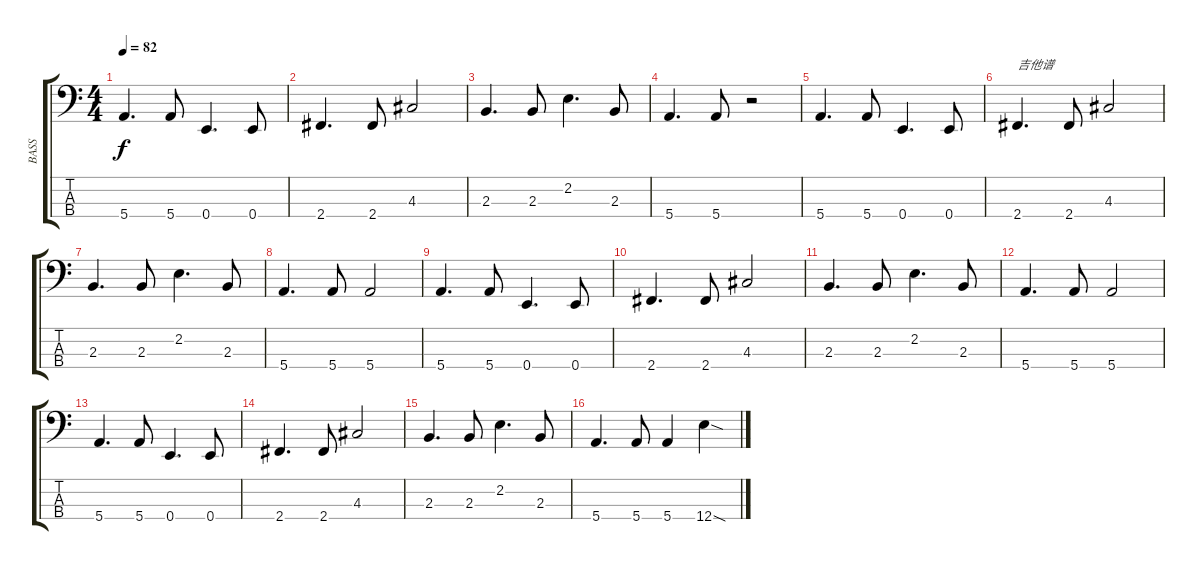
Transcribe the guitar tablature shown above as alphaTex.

\track ("BASS" "BASS") {instrument electricbasspick}
\staff {score tabs}
\tuning (G2 D2 A1 E1) {hide}
\ts (4 4)
\tempo 82
\clef f4
\ks c
5.4.4{d dy f} 5.4.8 0.4.4{d} 0.4.8 |
2.4.4{d} 2.4.8 4.3.2 |
2.3.4{d} 2.3.8 2.2.4{d} 2.3.8 |
5.4.4{d} 5.4.8 r.2 |
5.4.4{d} 5.4.8 0.4.4{d} 0.4.8 |
2.4.4{d txt "吉他谱"} 2.4.8 4.3.2 |
2.3.4{d} 2.3.8 2.2.4{d} 2.3.8 |
5.4.4{d} 5.4.8 5.4.2 |
5.4.4{d} 5.4.8 0.4.4{d} 0.4.8 |
2.4.4{d} 2.4.8 4.3.2 |
2.3.4{d} 2.3.8 2.2.4{d} 2.3.8 |
5.4.4{d} 5.4.8 5.4.2 |
5.4.4{d} 5.4.8 0.4.4{d} 0.4.8 |
2.4.4{d} 2.4.8 4.3.2 |
2.3.4{d} 2.3.8 2.2.4{d} 2.3.8 |
5.4.4{d} 5.4.8 5.4.4 12.4{sod}.4
